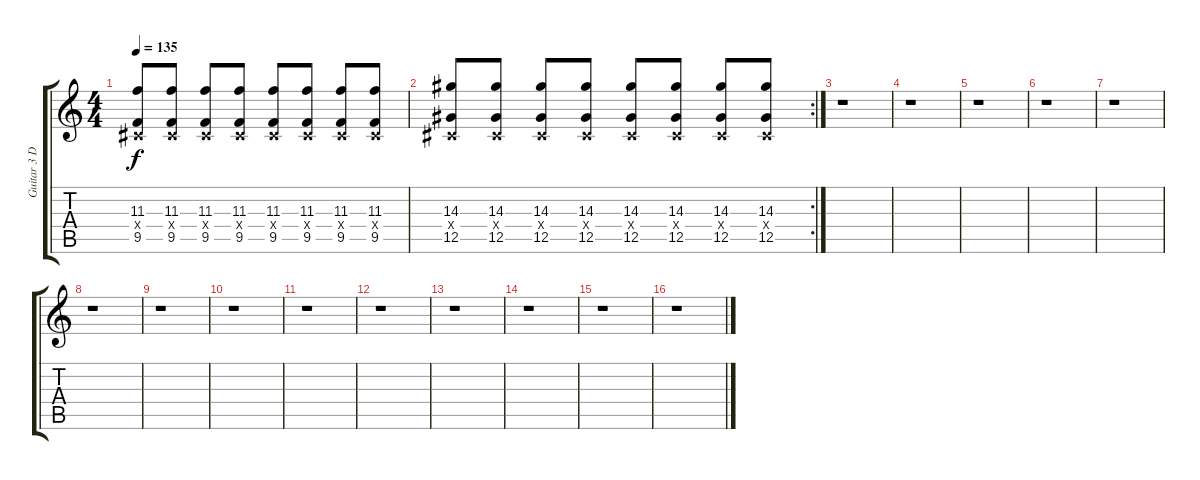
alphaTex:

\track ("Guitar 3 Dist." "Guitar 3 D") {instrument overdrivenguitar}
\staff {score tabs}
\tuning (Eb4 Bb3 Gb3 Db3 Ab2 Eb2) {hide}
\ts (4 4)
\tempo 135
\clef g2
\ks c
(11.3 0.4{x} 9.5).8{dy f} (11.3 0.4{x} 9.5).8 (11.3 0.4{x} 9.5).8 (11.3 0.4{x} 9.5).8 (11.3 0.4{x} 9.5).8 (11.3 0.4{x} 9.5).8 (11.3 0.4{x} 9.5).8 (11.3 0.4{x} 9.5).8 |
\rc 2
(14.3 0.4{x} 12.5).8 (14.3 0.4{x} 12.5).8 (14.3 0.4{x} 12.5).8 (14.3 0.4{x} 12.5).8 (14.3 0.4{x} 12.5).8 (14.3 0.4{x} 12.5).8 (14.3 0.4{x} 12.5).8 (14.3 0.4{x} 12.5).8 |
r.1 |
r.1 |
r.1 |
r.1 |
r.1 |
r.1 |
r.1 |
r.1 |
r.1 |
r.1 |
r.1 |
r.1 |
r.1 |
r.1
